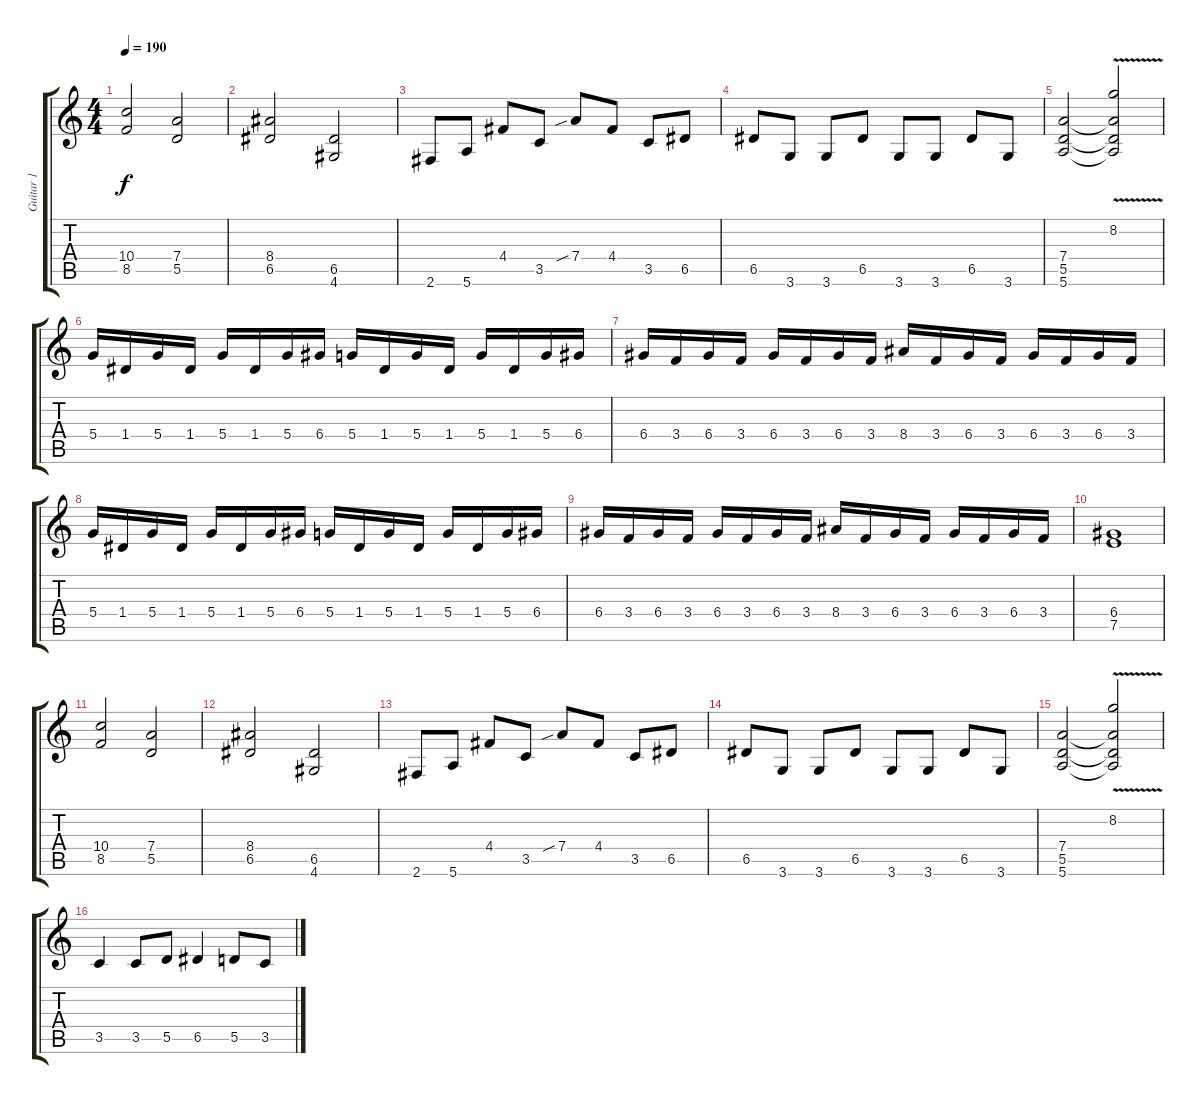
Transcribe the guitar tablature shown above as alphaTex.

\track ("Guitar 1" "Guitar 1") {instrument distortionguitar}
\staff {score tabs}
\tuning (E4 B3 G3 D3 A2 E2) {hide}
\ts (4 4)
\tempo 190
\clef g2
\ks c
(10.4 8.5).2{dy f} (7.4 5.5).2 |
(8.4 6.5).2 (6.5 4.6).2 |
2.6.8 5.6.8 4.4.8 3.5.8 7.4{sib}.8 4.4.8 3.5.8 6.5.8 |
6.5.8 3.6.8 3.6.8 6.5.8 3.6.8 3.6.8 6.5.8 3.6.8 |
(7.4 5.5 5.6).2 (8.2{v} 7.4{t} 5.5{t} 5.6{t}).2 |
5.4.16 1.4.16 5.4.16 1.4.16 5.4.16 1.4.16 5.4.16 6.4.16 5.4.16 1.4.16 5.4.16 1.4.16 5.4.16 1.4.16 5.4.16 6.4.16 |
6.4.16 3.4.16 6.4.16 3.4.16 6.4.16 3.4.16 6.4.16 3.4.16 8.4.16 3.4.16 6.4.16 3.4.16 6.4.16 3.4.16 6.4.16 3.4.16 |
5.4.16 1.4.16 5.4.16 1.4.16 5.4.16 1.4.16 5.4.16 6.4.16 5.4.16 1.4.16 5.4.16 1.4.16 5.4.16 1.4.16 5.4.16 6.4.16 |
6.4.16 3.4.16 6.4.16 3.4.16 6.4.16 3.4.16 6.4.16 3.4.16 8.4.16 3.4.16 6.4.16 3.4.16 6.4.16 3.4.16 6.4.16 3.4.16 |
(6.4 7.5).1 |
(10.4 8.5).2 (7.4 5.5).2 |
(8.4 6.5).2 (6.5 4.6).2 |
2.6.8 5.6.8 4.4.8 3.5.8 7.4{sib}.8 4.4.8 3.5.8 6.5.8 |
6.5.8 3.6.8 3.6.8 6.5.8 3.6.8 3.6.8 6.5.8 3.6.8 |
(7.4 5.5 5.6).2 (8.2{v} 7.4{t} 5.5{t} 5.6{t}).2 |
3.5.4 3.5.8 5.5.8 6.5.4 5.5.8 3.5.8
